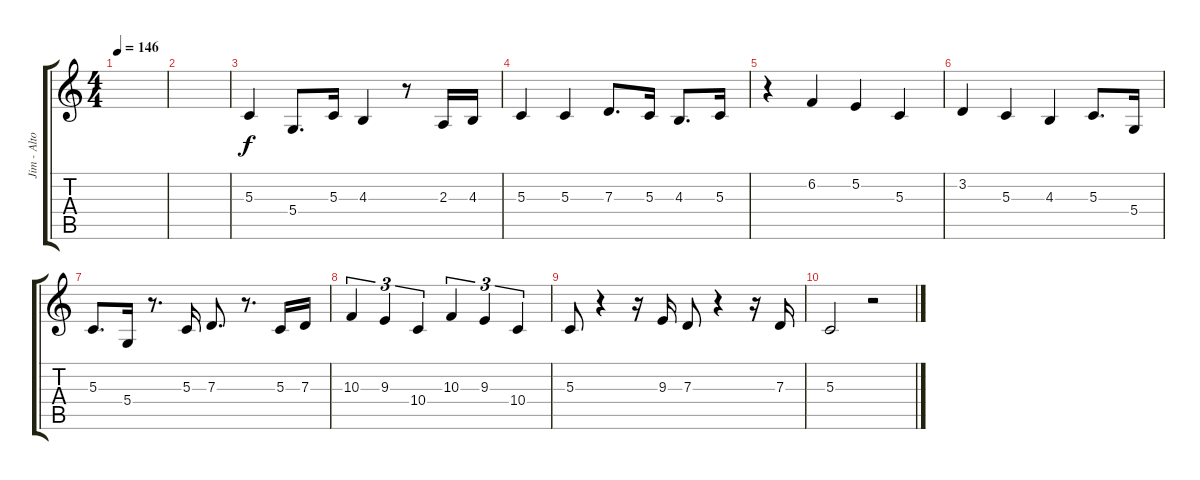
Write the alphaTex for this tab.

\track ("Jim - Alto Sax" "Jim - Alto") {instrument altosax}
\staff {score tabs}
\tuning (E4 B3 G3 D3 A2 E2) {hide}
\ts (4 4)
\tempo 146
\clef g2
\ks c
|
|
5.3.4 5.4.8{d} 5.3.16 4.3.4 r.8 2.3.16 4.3.16 |
5.3.4 5.3.4 7.3.8{d} 5.3.16 4.3.8{d} 5.3.16 |
r.4 6.2.4 5.2.4 5.3.4 |
3.2.4 5.3.4 4.3.4 5.3.8{d} 5.4.16 |
5.3.8{d} 5.4.16 r.8{d} 5.3.16 7.3.8{d} r.8{d} 5.3.16 7.3.16 |
10.3.4{tu (3 2)} 9.3.4{tu (3 2)} 10.4.4{tu (3 2)} 10.3.4{tu (3 2)} 9.3.4{tu (3 2)} 10.4.4{tu (3 2)} |
5.3.8 r.4 r.16 9.3.16 7.3.8 r.4 r.16 7.3.16 |
5.3.2 r.2
